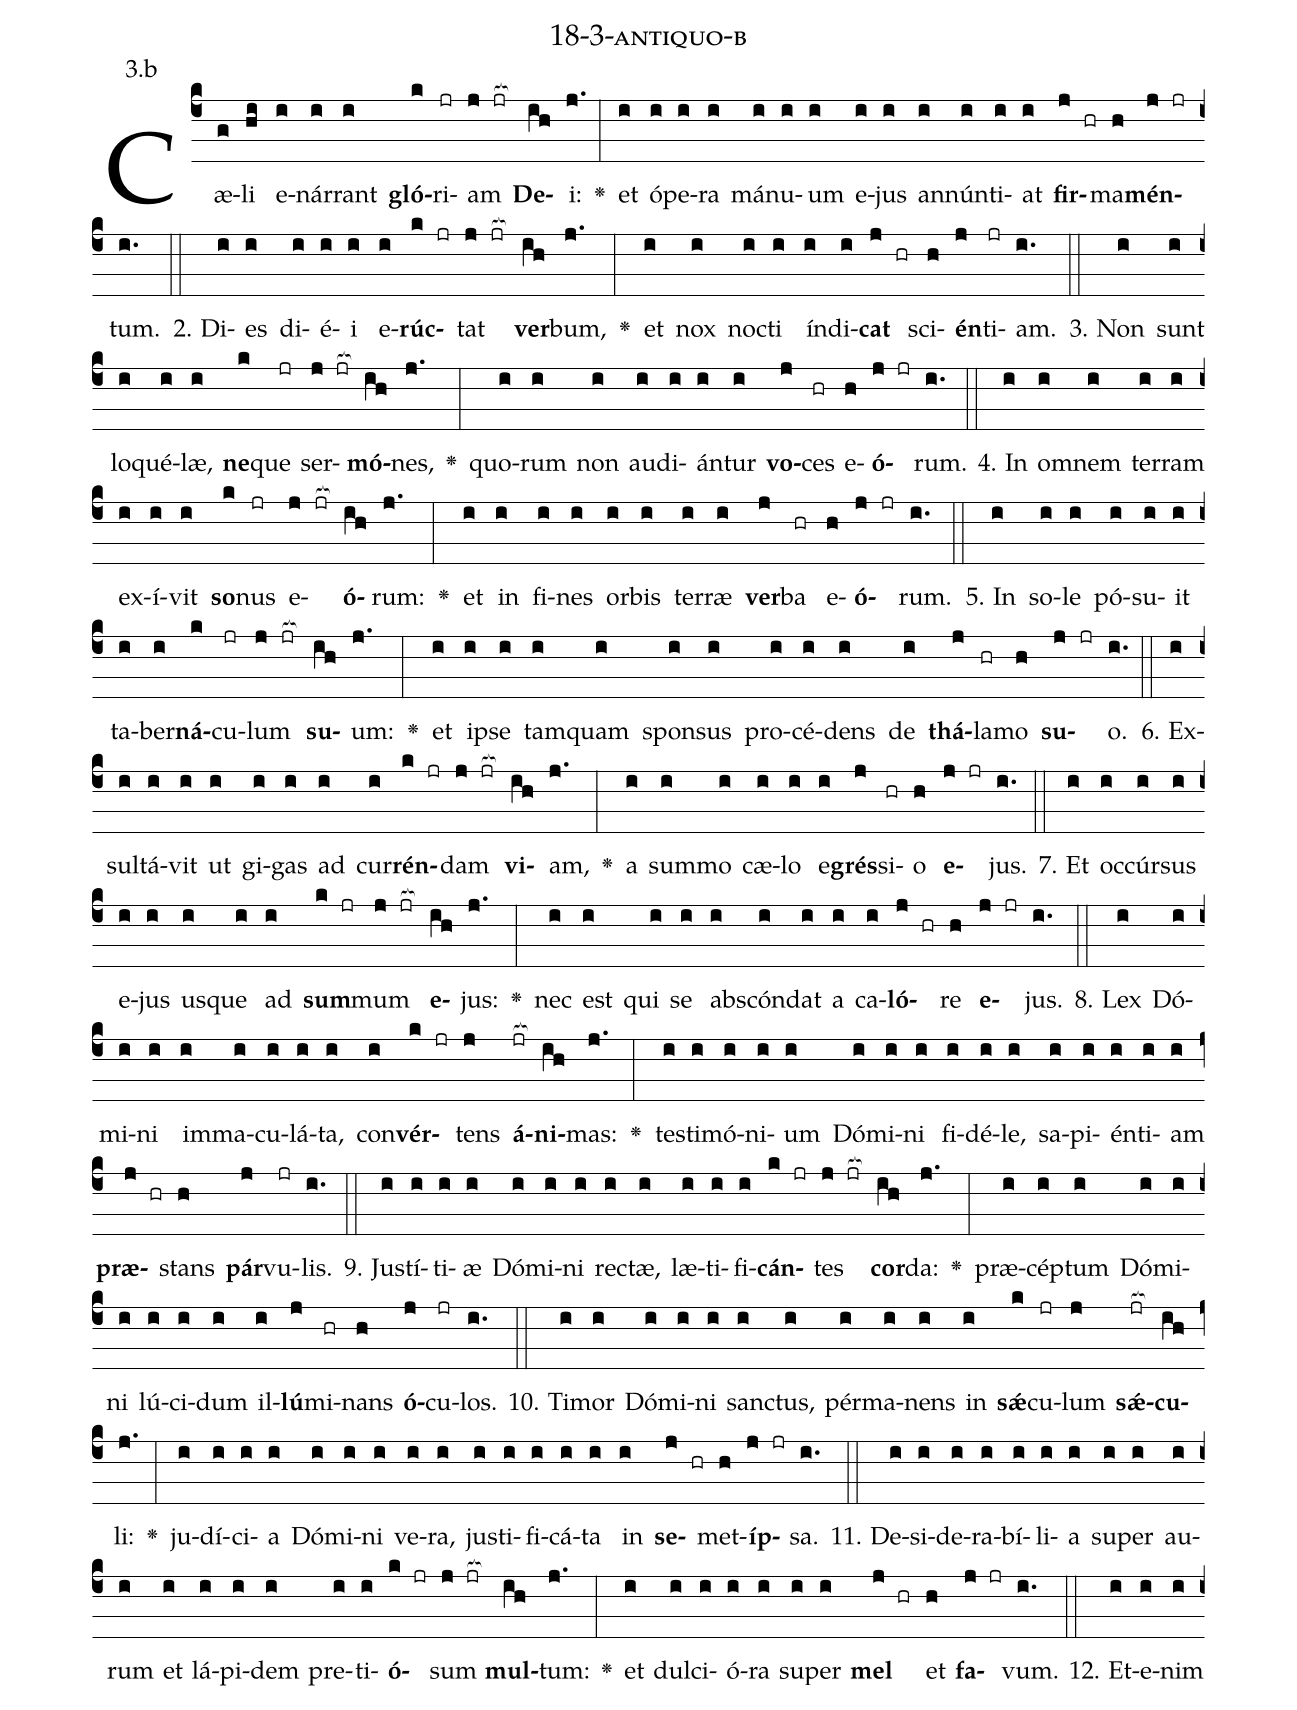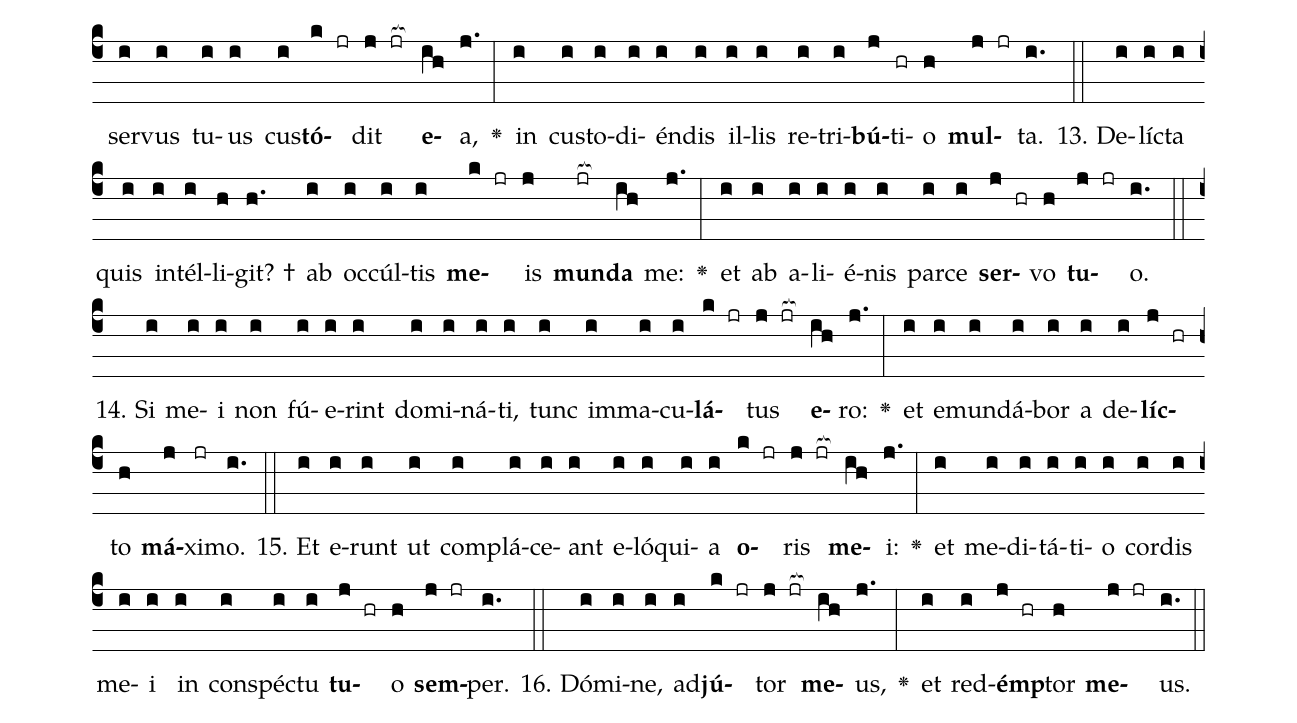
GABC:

name: 18-3-antiquo-b;
annotation: 3.b;
%%
(c4)Cæ(g)li(hi) e(i)nár(i)rant(i) <b>gló</b>(k)ri(jr)am(j jr[ocb:1{]) <b>De</b>(ih[ocb:0}])i:(j.) <v>\greheightstar</v>(:) et(i) ó(i)pe(i)ra(i) má(i)nu(i)um(i) e(i)jus(i) an(i)nún(i)ti(i)at(i) <b>fir</b>(j hr)ma(h)<b>mén</b>(j jr)tum.(i.) (::)
2. Di(i)es(i) di(i)é(i)i(i) e(i)<b>rúc</b>(k jr)tat(j jr[ocb:1{]) <b>ver</b>(ih[ocb:0}])bum,(j.) <v>\greheightstar</v>(:) et(i) nox(i) noc(i)ti(i) ín(i)di(i)<b>cat</b>(j hr) sci(h)<b>én</b>(j)ti(jr)am.(i.) (::)
3. Non(i) sunt(i) lo(i)qué(i)læ,(i) <b>ne</b>(k)que(jr) ser(j jr[ocb:1{])<b>mó</b>(ih[ocb:0}])nes,(j.) <v>\greheightstar</v>(:) quo(i)rum(i) non(i) au(i)di(i)án(i)tur(i) <b>vo</b>(j)ces(hr) e(h)<b>ó</b>(j jr)rum.(i.) (::)
4. In(i) om(i)nem(i) ter(i)ram(i) ex(i)í(i)vit(i) <b>so</b>(k)nus(jr) e(j jr[ocb:1{])<b>ó</b>(ih[ocb:0}])rum:(j.) <v>\greheightstar</v>(:) et(i) in(i) fi(i)nes(i) or(i)bis(i) ter(i)ræ(i) <b>ver</b>(j)ba(hr) e(h)<b>ó</b>(j jr)rum.(i.) (::)
5. In(i) so(i)le(i) pó(i)su(i)it(i) ta(i)ber(i)<b>ná</b>(k)cu(jr)lum(j jr[ocb:1{]) <b>su</b>(ih[ocb:0}])um:(j.) <v>\greheightstar</v>(:) et(i) ip(i)se(i) tam(i)quam(i) spon(i)sus(i) pro(i)cé(i)dens(i) de(i) <b>thá</b>(j)la(hr)mo(h) <b>su</b>(j jr)o.(i.) (::)
6. Ex(i)sul(i)tá(i)vit(i) ut(i) gi(i)gas(i) ad(i) cur(i)<b>rén</b>(k jr)dam(j jr[ocb:1{]) <b>vi</b>(ih[ocb:0}])am,(j.) <v>\greheightstar</v>(:) a(i) sum(i)mo(i) cæ(i)lo(i) e(i)<b>grés</b>(j)si(hr)o(h) <b>e</b>(j jr)jus.(i.) (::)
7. Et(i) oc(i)cúr(i)sus(i) e(i)jus(i) us(i)que(i) ad(i) <b>sum</b>(k jr)mum(j jr[ocb:1{]) <b>e</b>(ih[ocb:0}])jus:(j.) <v>\greheightstar</v>(:) nec(i) est(i) qui(i) se(i) abs(i)cón(i)dat(i) a(i) ca(i)<b>ló</b>(j hr)re(h) <b>e</b>(j jr)jus.(i.) (::)
8. Lex(i) Dó(i)mi(i)ni(i) im(i)ma(i)cu(i)lá(i)ta,(i) con(i)<b>vér</b>(k jr)tens(j) <b>á</b>(jr[ocb:1{])<b>ni</b>(ih[ocb:0}])mas:(j.) <v>\greheightstar</v>(:) tes(i)ti(i)mó(i)ni(i)um(i) Dó(i)mi(i)ni(i) fi(i)dé(i)le,(i) sa(i)pi(i)én(i)ti(i)am(i) <b>præ</b>(j hr)stans(h) <b>pár</b>(j)vu(jr)lis.(i.) (::)
9. Jus(i)tí(i)ti(i)æ(i) Dó(i)mi(i)ni(i) rec(i)tæ,(i) læ(i)ti(i)fi(i)<b>cán</b>(k jr)tes(j jr[ocb:1{]) <b>cor</b>(ih[ocb:0}])da:(j.) <v>\greheightstar</v>(:) præ(i)cép(i)tum(i) Dó(i)mi(i)ni(i) lú(i)ci(i)dum(i) il(i)<b>lú</b>(j)mi(hr)nans(h) <b>ó</b>(j)cu(jr)los.(i.) (::)
10. Ti(i)mor(i) Dó(i)mi(i)ni(i) sanc(i)tus,(i) pér(i)ma(i)nens(i) in(i) <b>sǽ</b>(k)cu(jr)lum(j) <b>sǽ</b>(jr[ocb:1{])<b>cu</b>(ih[ocb:0}])li:(j.) <v>\greheightstar</v>(:) ju(i)dí(i)ci(i)a(i) Dó(i)mi(i)ni(i) ve(i)ra,(i) jus(i)ti(i)fi(i)cá(i)ta(i) in(i) <b>se</b>(j hr)met(h)<b>íp</b>(j jr)sa.(i.) (::)
11. De(i)si(i)de(i)ra(i)bí(i)li(i)a(i) su(i)per(i) au(i)rum(i) et(i) lá(i)pi(i)dem(i) pre(i)ti(i)<b>ó</b>(k jr)sum(j jr[ocb:1{]) <b>mul</b>(ih[ocb:0}])tum:(j.) <v>\greheightstar</v>(:) et(i) dul(i)ci(i)ó(i)ra(i) su(i)per(i) <b>mel</b>(j hr) et(h) <b>fa</b>(j jr)vum.(i.) (::)
12. Et(i)e(i)nim(i) ser(i)vus(i) tu(i)us(i) cus(i)<b>tó</b>(k jr)dit(j jr[ocb:1{]) <b>e</b>(ih[ocb:0}])a,(j.) <v>\greheightstar</v>(:) in(i) cus(i)to(i)di(i)én(i)dis(i) il(i)lis(i) re(i)tri(i)<b>bú</b>(j)ti(hr)o(h) <b>mul</b>(j jr)ta.(i.) (::)
13. De(i)líc(i)ta(i) quis(i) in(i)tél(i)li(h)git? †(h.) ab(i) oc(i)cúl(i)tis(i) <b>me</b>(k jr)is(j) <b>mun</b>(jr[ocb:1{])<b>da</b>(ih[ocb:0}]) me:(j.) <v>\greheightstar</v>(:) et(i) ab(i) a(i)li(i)é(i)nis(i) par(i)ce(i) <b>ser</b>(j hr)vo(h) <b>tu</b>(j jr)o.(i.) (::)
14. Si(i) me(i)i(i) non(i) fú(i)e(i)rint(i) do(i)mi(i)ná(i)ti,(i) tunc(i) im(i)ma(i)cu(i)<b>lá</b>(k jr)tus(j jr[ocb:1{]) <b>e</b>(ih[ocb:0}])ro:(j.) <v>\greheightstar</v>(:) et(i) e(i)mun(i)dá(i)bor(i) a(i) de(i)<b>líc</b>(j hr)to(h) <b>má</b>(j)xi(jr)mo.(i.) (::)
15. Et(i) e(i)runt(i) ut(i) com(i)plá(i)ce(i)ant(i) e(i)ló(i)qui(i)a(i) <b>o</b>(k jr)ris(j jr[ocb:1{]) <b>me</b>(ih[ocb:0}])i:(j.) <v>\greheightstar</v>(:) et(i) me(i)di(i)tá(i)ti(i)o(i) cor(i)dis(i) me(i)i(i) in(i) con(i)spéc(i)tu(i) <b>tu</b>(j hr)o(h) <b>sem</b>(j jr)per.(i.) (::)
16. Dó(i)mi(i)ne,(i) ad(i)<b>jú</b>(k jr)tor(j jr[ocb:1{]) <b>me</b>(ih[ocb:0}])us,(j.) <v>\greheightstar</v>(:) et(i) red(i)<b>émp</b>(j hr)tor(h) <b>me</b>(j jr)us.(i.) (::)
